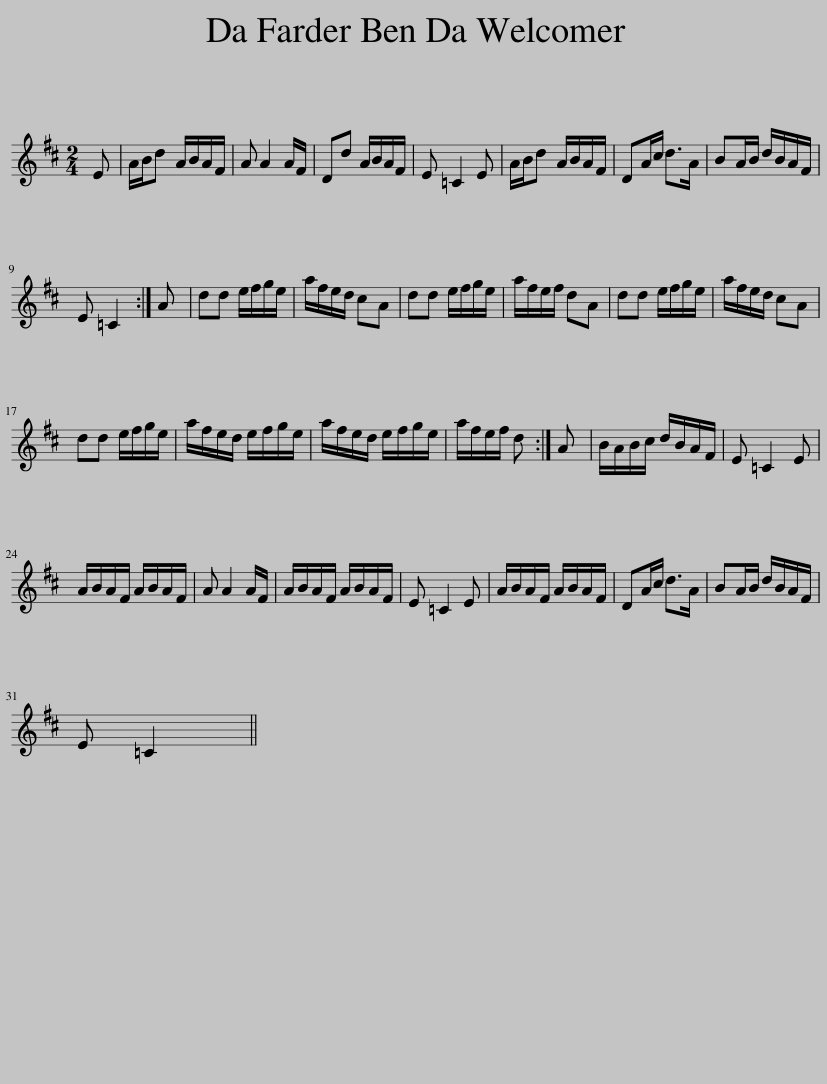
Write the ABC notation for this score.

X:1
L:1/8
M:2/4
I:linebreak $
K:D
V:1 treble
V:1
 E | A/B/d A/B/A/F/ | A A2 A/F/ | Dd A/B/A/F/ | E =C2 E | %5
 A/B/d A/B/A/F/ | DA/c/ d>A | BA/B/ d/B/A/F/ |$ E =C2 :| A | %10
 dd e/f/g/e/ | a/f/e/d/ cA | dd e/f/g/e/ | a/f/e/f/ dA | dd e/f/g/e/ | %15
 a/f/e/d/ cA |$ dd e/f/g/e/ | a/f/e/d/ e/f/g/e/ | a/f/e/d/ e/f/g/e/ | a/f/e/f/ d :| %20
 A | B/A/B/c/ d/B/A/F/ | E =C2 E |$ A/B/A/F/ A/B/A/F/ | A A2 A/F/ | %25
 A/B/A/F/ A/B/A/F/ | E =C2 E | A/B/A/F/ A/B/A/F/ | DA/c/ d>A | BA/B/ d/B/A/F/ |$ %30
 E =C2 || %31
